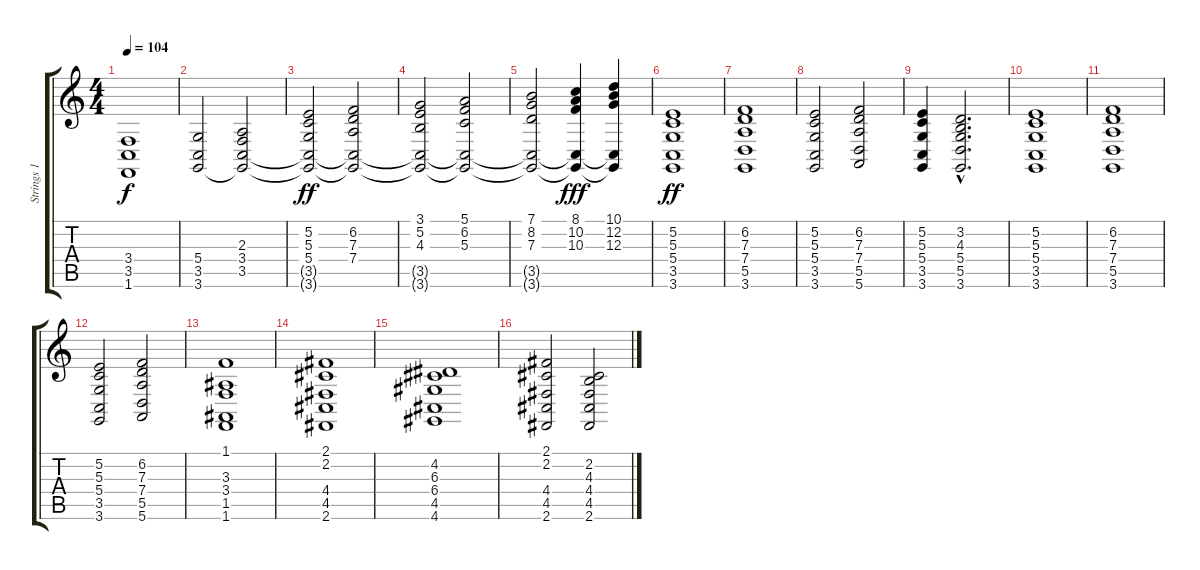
\track ("Strings 1" "Strings 1") {instrument stringensemble1}
\staff {score tabs}
\tuning (E4 B3 G3 D3 A2 E2) {hide}
\ts (4 4)
\tempo 104
\clef g2
\ks c
(3.4 3.5 1.6).1{dy f} |
(5.4 3.5 3.6).2 (2.3 3.4 3.5 3.6{t}).2 |
(5.2 5.3 5.4 3.5{t} 3.6{t}).2{dy ff} (6.2 7.3 7.4 3.5{t} 3.6{t}).2 |
(3.1 5.2 4.3 3.5{t} 3.6{t}).2 (5.1 6.2 5.3 3.5{t} 3.6{t}).2 |
(7.1 8.2 7.3 3.5{t} 3.6{t}).2 (8.1 10.2 10.3 3.5{t} 3.6{t}).4{dy fff} (10.1 12.2 12.3 3.5{t} 3.6{t}).4 |
(5.2 5.3 5.4 3.5 3.6).1{dy ff volume 13} |
(6.2 7.3 7.4 5.5 3.6).1 |
(5.2 5.3 5.4 3.5 3.6).2 (6.2 7.3 7.4 5.5 5.6).2 |
(5.2 5.3 5.4 3.5 3.6).4 (3.2{hac} 4.3{hac} 5.4{hac} 5.5{hac} 3.6{hac}).2{d} |
(5.2 5.3 5.4 3.5 3.6).1{volume 13} |
(6.2 7.3 7.4 5.5 3.6).1 |
(5.2 5.3 5.4 3.5 3.6).2 (6.2 7.3 7.4 5.5 5.6).2 |
(1.1 3.3 3.4 1.5 1.6).1 |
(2.1 2.2 4.4 4.5 2.6).1{volume 13} |
(4.2 6.3 6.4 4.5 4.6).1 |
(2.1 2.2 4.4 4.5 2.6).2 (2.2 4.3 4.4 4.5 2.6).2
